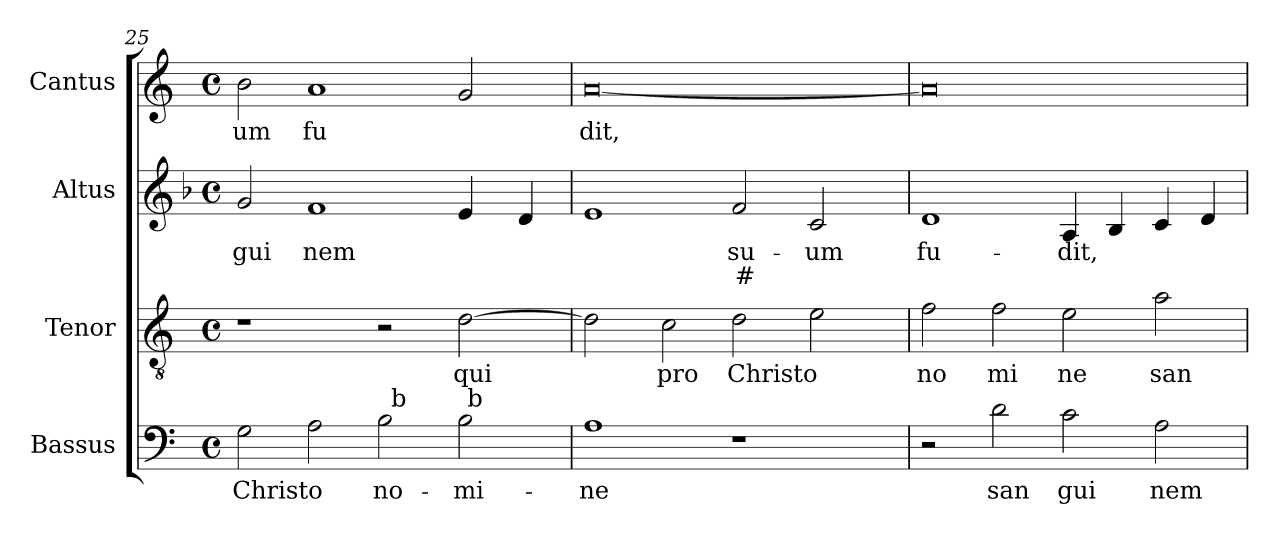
**kern	**text	**kern	**text	**kern	**text	**text	**kern	**text
*part4	*part4	*part3	*part3	*part2	*part2	*part2	*part1	*part1
*staff4	*staff4	*staff3	*staff3	*staff2	*staff2	*staff2	*staff1	*staff1
*I"Bassus	*	*I"Tenor	*	*I"Altus	*	*	*I"Cantus	*
*clefF4	*	*clefGv2	*	*clefG2	*	*	*clefG2	*
*	*	*k[]	*	*k[b-]	*	*	*	*
*	*	*C:	*	*F:	*	*	*	*
*M4/4	*	*M4/4	*	*M4/4	*	*	*M4/4	*
*met(c)	*	*met(c)	*	*met(c)	*	*	*met(c)	*
=25	=25	=25	=25	=25	=25	=25	=25	=25
!	!LO:LY:b:cj	!	!	!	!LO:LY:b:cj	!	!	!LO:LY:b:cj
*^	*	*	*	*	*	*	*	*
*	*^	*	*	*	*	*	*	*	*
2G\	1ryy	1ryy	Christo	1r	.	2g/	gui	.	2b\	um
!	!	!	!	!	!	!	!LO:LY:b	!	!	!LO:LY:b:cj
2A\	.	.	.	.	.	1f	nem	.	1a	fu
!	!	!	!LO:LY:b:cj	!	!	!	!	!	!	!
2B\	32ryy	2ryy	no-	2r	.	.	.	.	.	.
!	!LO:TX:a:t=b	!	!	!	!	!	!	!	!	!
.	2ryy	.	.	.	.	.	.	.	.	.
!	!	!	!LO:LY:b:cj	!	!LO:LY:b	!	!	!	!	!
2B\	.	64ryy	-mi-	[>2d\	qui	4e/	.	.	2g/	.
!	!	!LO:TX:a:t=b	!	!	!	!	!	!	!	!
.	.	4ryy	.	.	.	.	.	.	.	.
.	4...ryy	.	.	.	.	.	.	.	.	.
.	.	.	.	.	.	4d/	.	.	.	.
.	.	8...ryy	.	.	.	.	.	.	.	.
*v	*v	*v	*	*	*	*	*	*	*	*
!!LO:PB:g=z
=26	=26	=26	=26	=26	=26	=26	=26	=26
*	*	*	*	*k[]	*	*	*	*
*	*	*	*	*C:	*	*	*	*
*^	*	*	*	*	*	*	*	*
*	*^	*	*	*	*	*	*	*	*
!	!	!	!LO:LY:b:cj	!	!	!	!	!	!	!LO:LY:b:cj
*v	*v	*v	*	*^	*	*	*	*	*	*
1A	-ne	2d\]	64ryy	.	1e	.	.	[<0a	dit,
.	.	.	1ryy	.	.	.	.	.	.
!	!	!	!	!LO:LY:b:cj	!	!	!	!	!
.	.	2c\	.	pro	.	.	.	.	.
!	!	!	!	!LO:LY:b:cj	!	!LO:LY:b:cj	!LO:LY:b:rj	!	!
1r	.	2d\	.	Christo	2f/	su-	-#	.	.
.	.	.	2ryy	.	.	.	.	.	.
!	!	!	!	!	!	!LO:LY:b:cj	!	!	!
.	.	2e\	.	.	2c/	um	.	.	.
.	.	.	4ryy	.	.	.	.	.	.
.	.	.	8...ryy	.	.	.	.	.	.
=27	=27	=27	=27	=27	=27	=27	=27	=27	=27
!	!	!	!	!LO:LY:b:cj	!	!LO:LY:b:cj	!	!	!
*	*	*v	*v	*	*	*	*	*	*
2r	.	2f\	no	1d	fu-	.	0a]	.
!	!LO:LY:b:cj	!	!LO:LY:b:cj	!	!	!	!	!
2d\	san	2f\	mi	.	.	.	.	.
!	!LO:LY:b:cj	!	!LO:LY:b:cj	!	!LO:LY:b	!	!	!
2c\	gui	2e\	ne	4A/	-dit,	.	.	.
.	.	.	.	4B/	.	.	.	.
!	!LO:LY:b:cj	!	!LO:LY:b:cj	!	!	!	!	!
2A\	nem	2a\	san	4c/	.	.	.	.
.	.	.	.	4d/	.	.	.	.
=	=	=	=	=	=	=	=	=
*-	*-	*-	*-	*-	*-	*-	*-	*-
